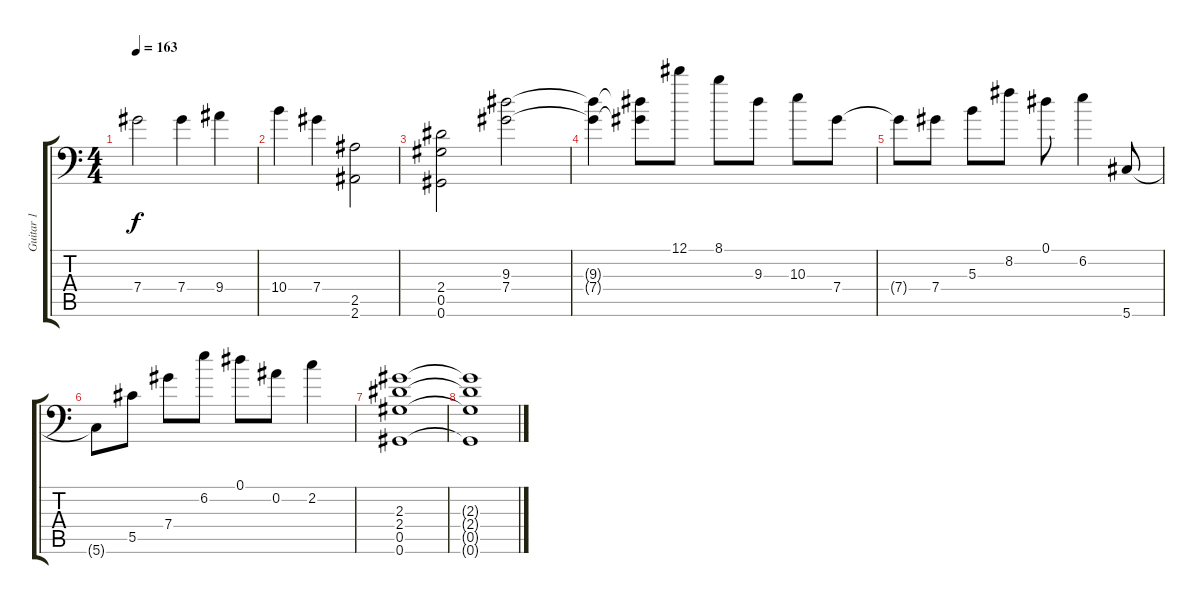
\track ("Guitar 1" "Guitar 1") {instrument overdrivenguitar}
\staff {score tabs}
\tuning (Eb4 Bb3 Gb3 Db3 Ab2 Ab1) {hide}
\ts (4 4)
\tempo 163
\clef f4
\ks c
7.4{t}.2{dy f} 7.4.4 9.4.4 |
10.4.4 7.4.4 (2.5 2.6).2 |
(2.4 0.5 0.6).2 (9.3 7.4).2 |
(9.3{t} 7.4{t}).4 (9.3{t} 7.4{t}).8 12.1.8 8.1.8 9.3.8 10.3.8 7.4.8 |
7.4{t}.8 7.4.8 5.3.8 8.2.8 0.1.8 6.2.4 5.6.8 |
5.6{t}.8 5.5.8 7.4.8 6.2.8 0.1.8 0.2.8 2.2.4 |
(2.3 2.4 0.5 0.6).1 |
(2.3{t} 2.4{t} 0.5{t} 0.6{t}).1
